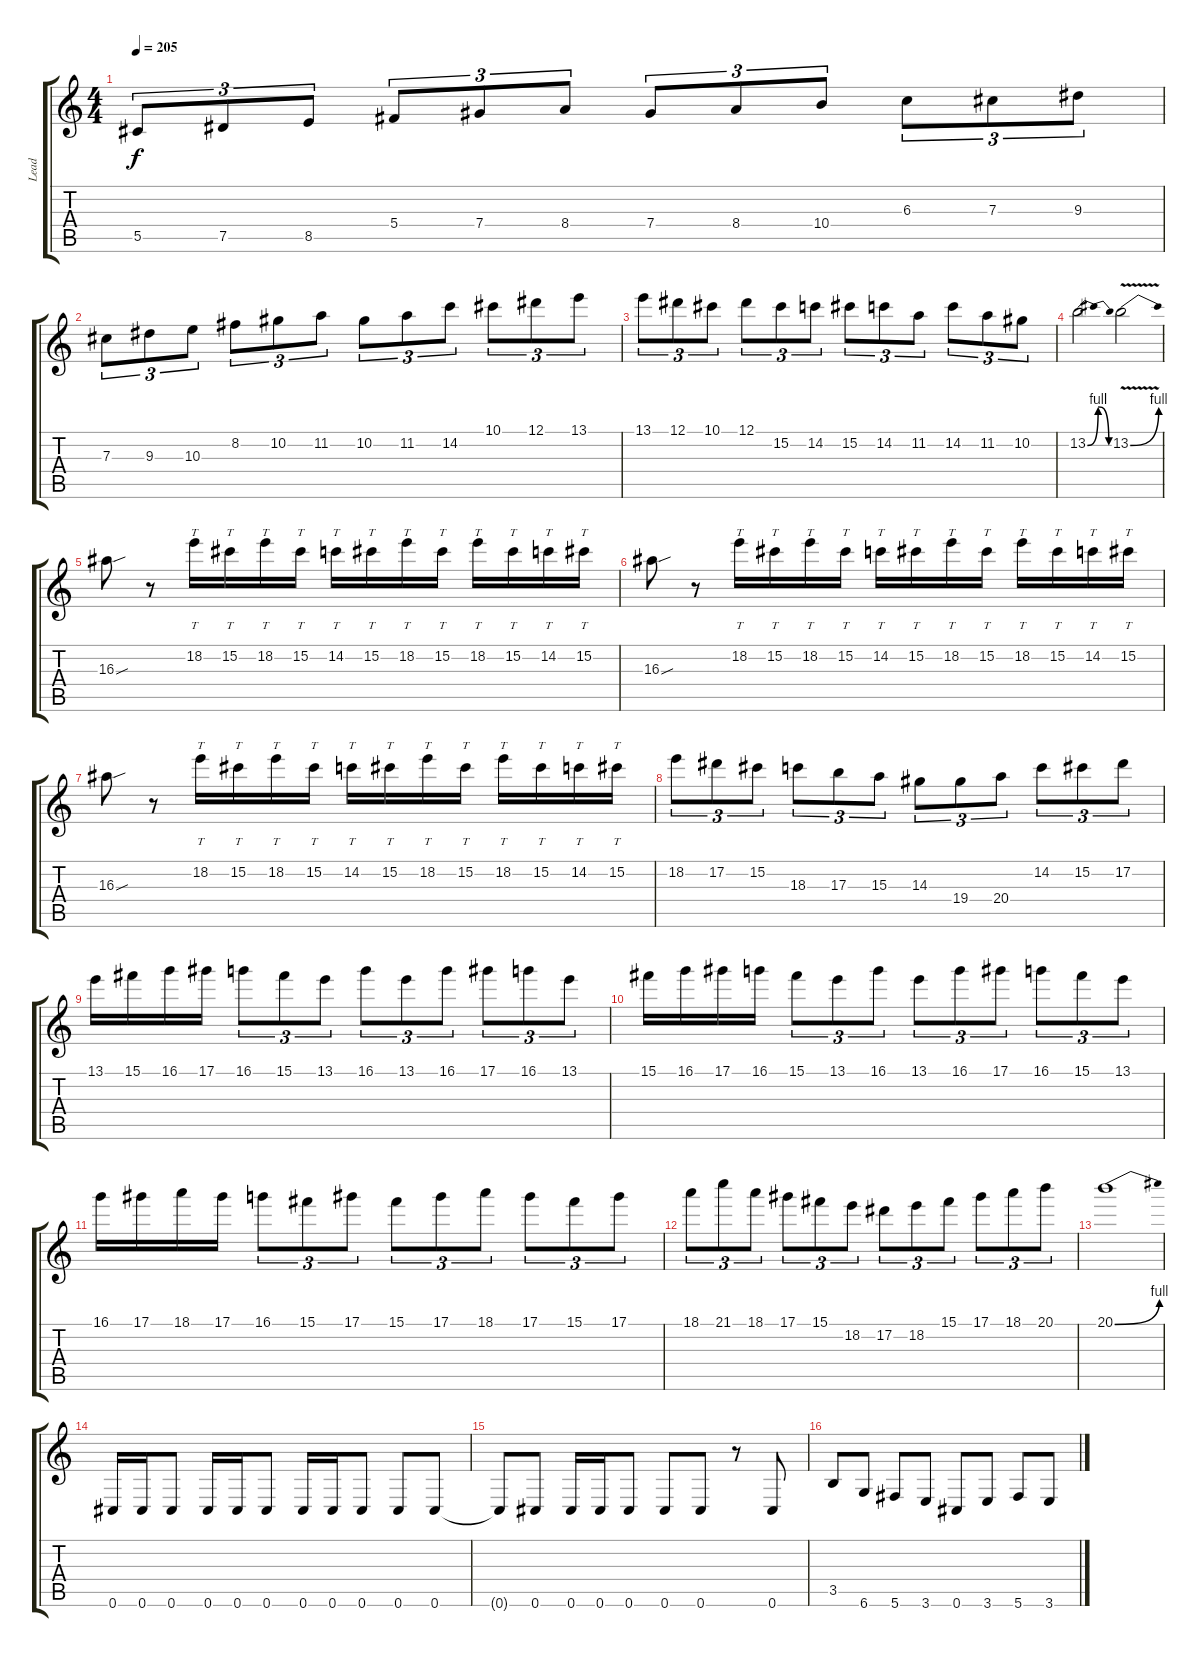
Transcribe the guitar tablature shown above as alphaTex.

\track ("Lead" "Lead") {instrument distortionguitar}
\staff {score tabs}
\tuning (Eb4 Bb3 Gb3 Db3 Ab2 Db2) {hide}
\ts (4 4)
\tempo 205
\clef g2
\ks c
5.5.8{tu (3 2) dy f} 7.5.8{tu (3 2)} 8.5.8{tu (3 2)} 5.4.8{tu (3 2)} 7.4.8{tu (3 2)} 8.4.8{tu (3 2)} 7.4.8{tu (3 2)} 8.4.8{tu (3 2)} 10.4.8{tu (3 2)} 6.3.8{tu (3 2)} 7.3.8{tu (3 2)} 9.3.8{tu (3 2)} |
7.3.8{tu (3 2)} 9.3.8{tu (3 2)} 10.3.8{tu (3 2)} 8.2.8{tu (3 2)} 10.2.8{tu (3 2)} 11.2.8{tu (3 2)} 10.2.8{tu (3 2)} 11.2.8{tu (3 2)} 14.2.8{tu (3 2)} 10.1.8{tu (3 2)} 12.1.8{tu (3 2)} 13.1.8{tu (3 2)} |
13.1.8{tu (3 2)} 12.1.8{tu (3 2)} 10.1.8{tu (3 2)} 12.1.8{tu (3 2)} 15.2.8{tu (3 2)} 14.2.8{tu (3 2)} 15.2.8{tu (3 2)} 14.2.8{tu (3 2)} 11.2.8{tu (3 2)} 14.2.8{tu (3 2)} 11.2.8{tu (3 2)} 10.2.8{tu (3 2)} |
13.2{be (bendrelease 0 0 15 4 40 4 60 0)}.2 13.2{be (bend 0 0 60 4) v}.2 |
16.3{sou}.8 r.8 18.2.16{tt} 15.2.16{tt} 18.2.16{tt} 15.2.16{tt} 14.2.16{tt} 15.2.16{tt} 18.2.16{tt} 15.2.16{tt} 18.2.16{tt} 15.2.16{tt} 14.2.16{tt} 15.2.16{tt} |
16.3{sou}.8 r.8 18.2.16{tt} 15.2.16{tt} 18.2.16{tt} 15.2.16{tt} 14.2.16{tt} 15.2.16{tt} 18.2.16{tt} 15.2.16{tt} 18.2.16{tt} 15.2.16{tt} 14.2.16{tt} 15.2.16{tt} |
16.3{sou}.8 r.8 18.2.16{tt} 15.2.16{tt} 18.2.16{tt} 15.2.16{tt} 14.2.16{tt} 15.2.16{tt} 18.2.16{tt} 15.2.16{tt} 18.2.16{tt} 15.2.16{tt} 14.2.16{tt} 15.2.16{tt} |
18.2.8{tu (3 2)} 17.2.8{tu (3 2)} 15.2.8{tu (3 2)} 18.3.8{tu (3 2)} 17.3.8{tu (3 2)} 15.3.8{tu (3 2)} 14.3.8{tu (3 2)} 19.4.8{tu (3 2)} 20.4.8{tu (3 2)} 14.2.8{tu (3 2)} 15.2.8{tu (3 2)} 17.2.8{tu (3 2)} |
13.1.16 15.1.16 16.1.16 17.1.16 16.1.8{tu (3 2)} 15.1.8{tu (3 2)} 13.1.8{tu (3 2)} 16.1.8{tu (3 2)} 13.1.8{tu (3 2)} 16.1.8{tu (3 2)} 17.1.8{tu (3 2)} 16.1.8{tu (3 2)} 13.1.8{tu (3 2)} |
15.1.16 16.1.16 17.1.16 16.1.16 15.1.8{tu (3 2)} 13.1.8{tu (3 2)} 16.1.8{tu (3 2)} 13.1.8{tu (3 2)} 16.1.8{tu (3 2)} 17.1.8{tu (3 2)} 16.1.8{tu (3 2)} 15.1.8{tu (3 2)} 13.1.8{tu (3 2)} |
16.1.16 17.1.16 18.1.16 17.1.16 16.1.8{tu (3 2)} 15.1.8{tu (3 2)} 17.1.8{tu (3 2)} 15.1.8{tu (3 2)} 17.1.8{tu (3 2)} 18.1.8{tu (3 2)} 17.1.8{tu (3 2)} 15.1.8{tu (3 2)} 17.1.8{tu (3 2)} |
18.1.8{tu (3 2)} 21.1.8{tu (3 2)} 18.1.8{tu (3 2)} 17.1.8{tu (3 2)} 15.1.8{tu (3 2)} 18.2.8{tu (3 2)} 17.2.8{tu (3 2)} 18.2.8{tu (3 2)} 15.1.8{tu (3 2)} 17.1.8{tu (3 2)} 18.1.8{tu (3 2)} 20.1.8{tu (3 2)} |
20.1{be (bend 0 0 60 4)}.1 |
0.6.16 0.6.16 0.6.8 0.6.16 0.6.16 0.6.8 0.6.16 0.6.16 0.6.8 0.6.8 0.6.8 |
0.6{t}.8 0.6.8 0.6.16 0.6.16 0.6.8 0.6.8 0.6.8 r.8 0.6.8 |
3.5.8 6.6.8 5.6.8 3.6.8 0.6.8 3.6.8 5.6.8 3.6.8
